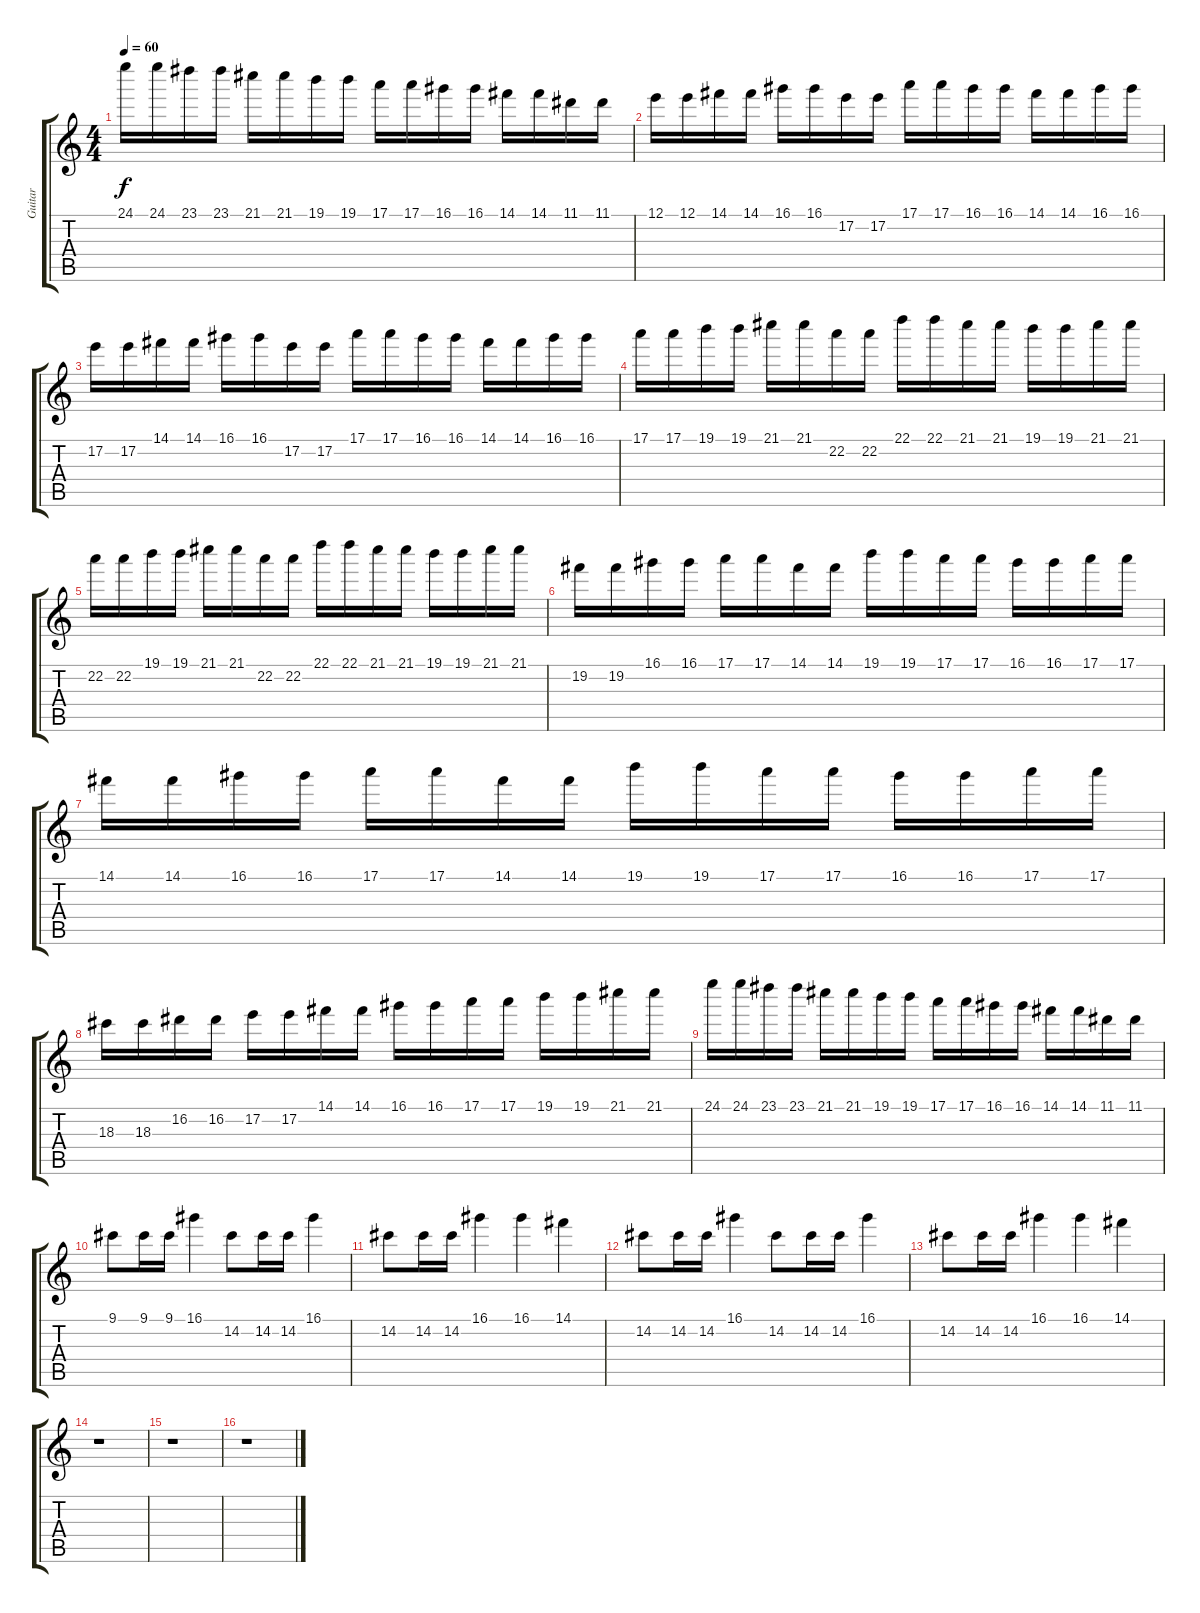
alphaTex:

\track ("Guitar" "Guitar") {instrument distortionguitar}
\staff {score tabs}
\tuning (E4 B3 G3 D3 A2 E2) {hide}
\ts (4 4)
\tempo 60
\clef g2
\ks c
24.1.16{dy f} 24.1.16 23.1.16 23.1.16 21.1.16 21.1.16 19.1.16 19.1.16 17.1.16 17.1.16 16.1.16 16.1.16 14.1.16 14.1.16 11.1.16 11.1.16 |
12.1.16 12.1.16 14.1.16 14.1.16 16.1.16 16.1.16 17.2.16 17.2.16 17.1.16 17.1.16 16.1.16 16.1.16 14.1.16 14.1.16 16.1.16 16.1.16 |
17.2.16 17.2.16 14.1.16 14.1.16 16.1.16 16.1.16 17.2.16 17.2.16 17.1.16 17.1.16 16.1.16 16.1.16 14.1.16 14.1.16 16.1.16 16.1.16 |
17.1.16 17.1.16 19.1.16 19.1.16 21.1.16 21.1.16 22.2.16 22.2.16 22.1.16 22.1.16 21.1.16 21.1.16 19.1.16 19.1.16 21.1.16 21.1.16 |
22.2.16 22.2.16 19.1.16 19.1.16 21.1.16 21.1.16 22.2.16 22.2.16 22.1.16 22.1.16 21.1.16 21.1.16 19.1.16 19.1.16 21.1.16 21.1.16 |
19.2.16 19.2.16 16.1.16 16.1.16 17.1.16 17.1.16 14.1.16 14.1.16 19.1.16 19.1.16 17.1.16 17.1.16 16.1.16 16.1.16 17.1.16 17.1.16 |
14.1.16 14.1.16 16.1.16 16.1.16 17.1.16 17.1.16 14.1.16 14.1.16 19.1.16 19.1.16 17.1.16 17.1.16 16.1.16 16.1.16 17.1.16 17.1.16 |
18.3.16 18.3.16 16.2.16 16.2.16 17.2.16 17.2.16 14.1.16 14.1.16 16.1.16 16.1.16 17.1.16 17.1.16 19.1.16 19.1.16 21.1.16 21.1.16 |
24.1.16 24.1.16 23.1.16 23.1.16 21.1.16 21.1.16 19.1.16 19.1.16 17.1.16 17.1.16 16.1.16 16.1.16 14.1.16 14.1.16 11.1.16 11.1.16 |
9.1.8 9.1.16 9.1.16 16.1.4 14.2.8 14.2.16 14.2.16 16.1.4 |
14.2.8 14.2.16 14.2.16 16.1.4 16.1.4 14.1.4 |
14.2.8 14.2.16 14.2.16 16.1.4 14.2.8 14.2.16 14.2.16 16.1.4 |
14.2.8 14.2.16 14.2.16 16.1.4 16.1.4 14.1.4 |
r.1 |
r.1 |
r.1
